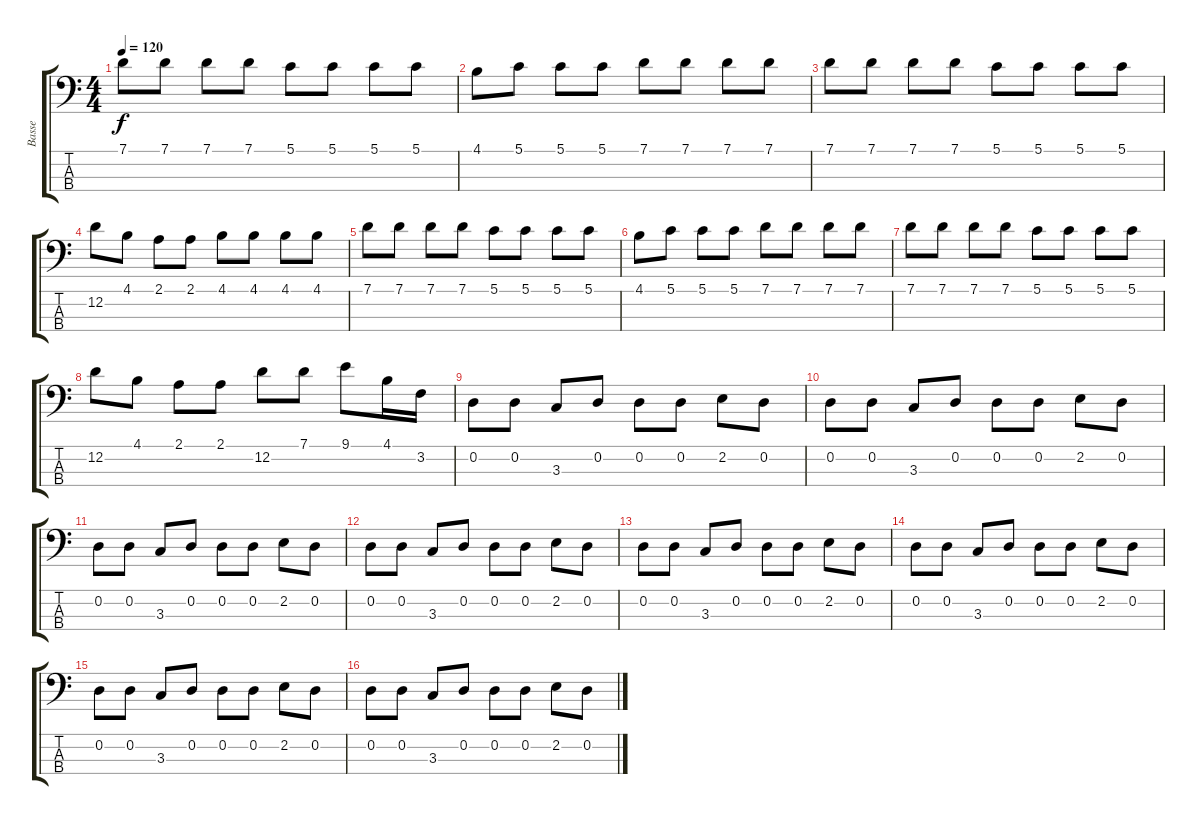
\track ("Basse" "Basse") {instrument electricbassfinger}
\staff {score tabs}
\tuning (G2 D2 A1 E1) {hide}
\ts (4 4)
\tempo 120
\clef f4
\ks c
7.1.8{dy f} 7.1.8 7.1.8 7.1.8 5.1.8 5.1.8 5.1.8 5.1.8 |
4.1.8 5.1.8 5.1.8 5.1.8 7.1.8 7.1.8 7.1.8 7.1.8 |
7.1.8 7.1.8 7.1.8 7.1.8 5.1.8 5.1.8 5.1.8 5.1.8 |
12.2.8 4.1.8 2.1.8 2.1.8 4.1.8 4.1.8 4.1.8 4.1.8 |
7.1.8 7.1.8 7.1.8 7.1.8 5.1.8 5.1.8 5.1.8 5.1.8 |
4.1.8 5.1.8 5.1.8 5.1.8 7.1.8 7.1.8 7.1.8 7.1.8 |
7.1.8 7.1.8 7.1.8 7.1.8 5.1.8 5.1.8 5.1.8 5.1.8 |
12.2.8 4.1.8 2.1.8 2.1.8 12.2.8 7.1.8 9.1.8 4.1.16 3.2.16 |
0.2.8 0.2.8 3.3.8 0.2.8 0.2.8 0.2.8 2.2.8 0.2.8 |
0.2.8 0.2.8 3.3.8 0.2.8 0.2.8 0.2.8 2.2.8 0.2.8 |
0.2.8 0.2.8 3.3.8 0.2.8 0.2.8 0.2.8 2.2.8 0.2.8 |
0.2.8 0.2.8 3.3.8 0.2.8 0.2.8 0.2.8 2.2.8 0.2.8 |
0.2.8 0.2.8 3.3.8 0.2.8 0.2.8 0.2.8 2.2.8 0.2.8 |
0.2.8 0.2.8 3.3.8 0.2.8 0.2.8 0.2.8 2.2.8 0.2.8 |
0.2.8 0.2.8 3.3.8 0.2.8 0.2.8 0.2.8 2.2.8 0.2.8 |
0.2.8 0.2.8 3.3.8 0.2.8 0.2.8 0.2.8 2.2.8 0.2.8
